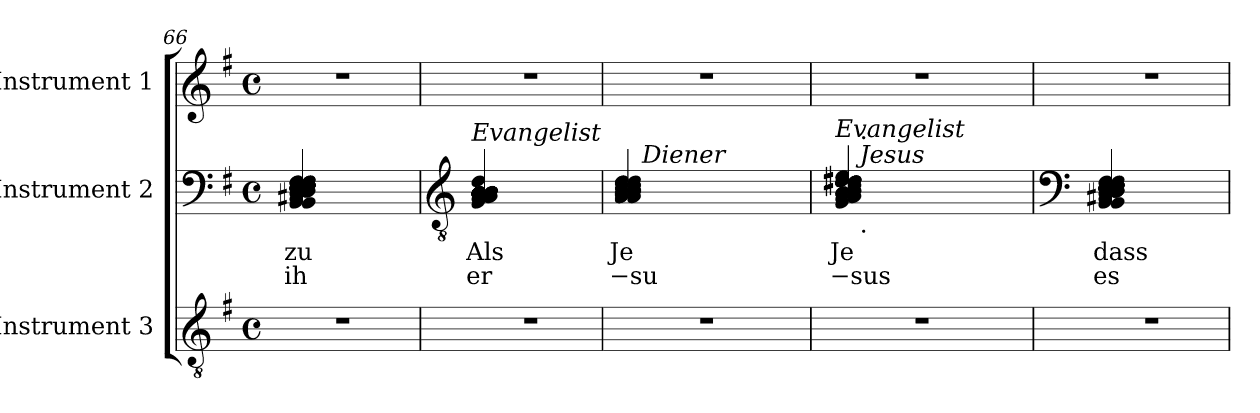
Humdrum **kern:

**kern	**kern	**text	**text	**kern
*part3	*part2	*part2	*part2	*part1
*staff3	*staff2	*staff2	*staff2	*staff1
*I"Instrument 3	*I"Instrument 2	*	*	*I"Instrument 1
!!LO:LB:g=z
*clefGv2	*clefF4	*	*	*clefG2
*k[f#]	*k[f#]	*	*	*k[f#]
*G:	*G:	*	*	*G:
*M4/4	*M4/4	*	*	*M4/4
*met(c)	*met(c)	*	*	*met(c)
=66	=66	=66	=66	=66
!	!	!LO:LY:b:rj	!LO:LY:b:rj	!
1r	4F#/ 4F#/ 4F#/ 4F#/ 4E/ 4E/ 4E/ 4E/ 4E/ 4E/ 4E/ 4E/ 4E/ 4E/ 4E/ 4D/ 4D/ 4C#X/ 4BB/ 4BB/	zu	ih	1r
.	2.ryy	.	.	.
!!LO:LB:g=z
=67	=67	=67	=67	=67
*	*clefGv2	*	*	*
!	!LO:TX:a:i:t=Evangelist	!	!	!
!	!	!LO:LY:b:rj	!LO:LY:b:rj	!
1r	4d/ 4B/ 4B/ 4B/ 4B/ 4B/ 4B/ 4B/ 4B/ 4B/ 4B/ 4B/ 4B/ 4B/ 4B/ 4B/ 4B/ 4A/ 4A/ 4G/ 4B/	Als	er	1r
.	2.ryy	.	.	.
!!LO:LB:g=z
=68	=68	=68	=68	=68
!	!	!LO:LY:b:rj	!LO:LY:b:rj	!
*	*^	*	*	*
1r	4d/ 4d/ 4d/ 4c/ 4c/ 4c/ 4B/ 4B/ 4B/ 4B/ 4B/ 4B/ 4B/ 4B/ 4B/ 4A/ 4A/ 4A/ 4B/	16..ryy	Je	−su	1r
!	!	!LO:TX:a:i:t=Diener	!	!	!
.	.	2ryy	.	.	.
.	2.ryy	.	.	.	.
.	.	4ryy	.	.	.
.	.	8ryy	.	.	.
.	.	64ryy	.	.	.
!!LO:PB:g=z
=69	=69	=69	=69	=69	=69
!	!LO:TX:a:i:t=Evangelist	!	!	!	!
!	!	!	!LO:LY:b:rj	!LO:LY:b:rj	!
1r	4e/ 4d#/ 4d#/ 4d#/ 4d#/ 4d#/ 4d#/ 4d#/ 4d#/ 4d#/ 4c/ 4B/ 4B/ 4B/ 4B/ 4A/ 4A/ 4G/ 4d#/	16.ryy	Je	−sus	1r
!	!	!LO:TX:a:i:t=Jesus	!	!	!
!	!	!LO:TX:a:t=.	!	!	!
!	!	!LO:TX:b:t=.	!	!	!
.	.	2ryy	.	.	.
.	2.ryy	.	.	.	.
.	.	4ryy	.	.	.
.	.	8ryy	.	.	.
.	.	32ryy	.	.	.
*	*v	*v	*	*	*
!!LO:LB:g=z
=70	=70	=70	=70	=70
*	*clefF4	*	*	*
*	*^	*	*	*
!	!	!	!LO:LY:b:rj	!LO:LY:b:rj	!
*	*v	*v	*	*	*
1r	4F#/ 4F#/ 4E/ 4E/ 4E/ 4E/ 4E/ 4E/ 4E/ 4E/ 4E/ 4E/ 4E/ 4D/ 4D/ 4D/ 4C#X/ 4BB/ 4BB/	dass	es	1r
.	2.ryy	.	.	.
=	=	=	=	=
*-	*-	*-	*-	*-
